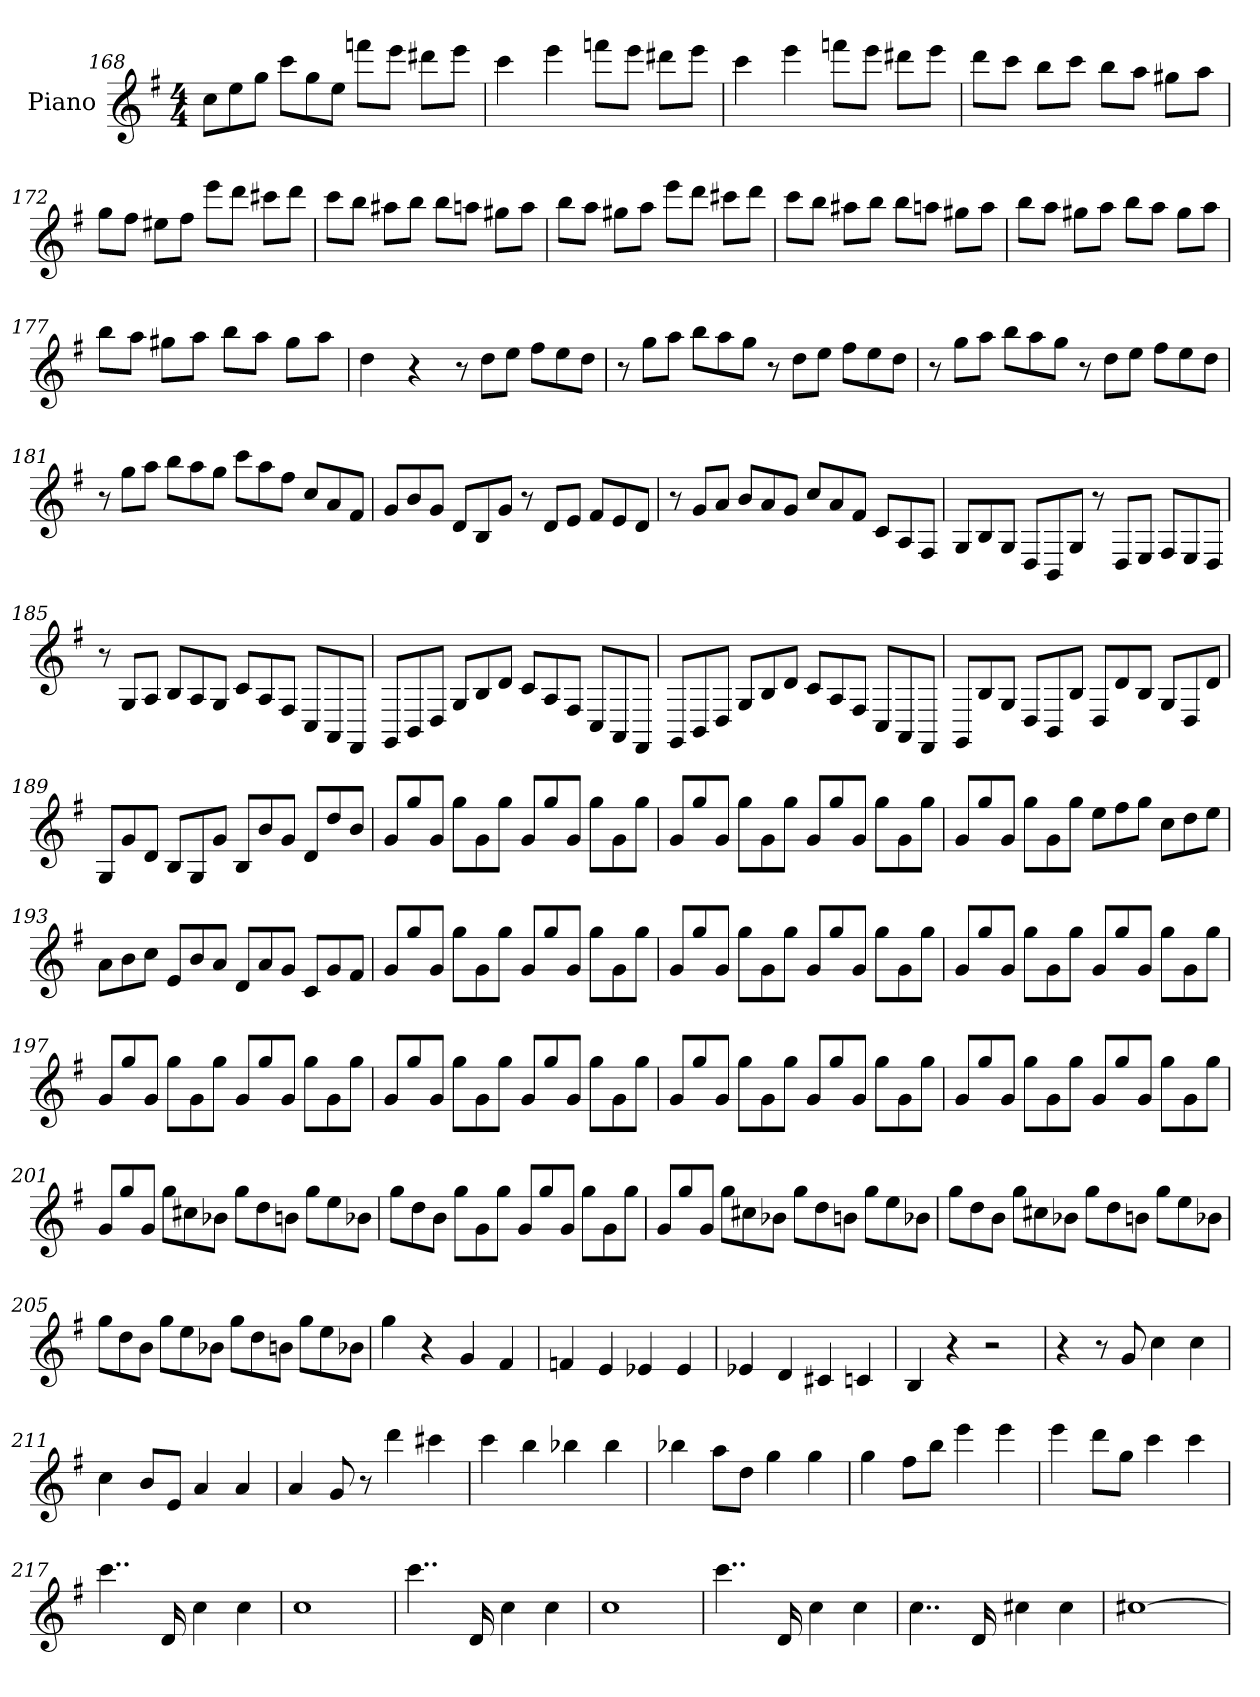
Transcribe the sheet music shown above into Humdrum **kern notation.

**kern
*part1
*staff1
*I"Piano
*I'Pno
*clefG2
*k[f#]
*G:
*M4/4
*Xtuplet
=168
12cc\L
12ee\
12gg\J
12ccc\L
12gg\
12ee\J
8fffn\L
8eee\J
8ddd#X\L
8eee\J
=169
4ccc
4eee
8fffn\L
8eee\J
8ddd#X\L
8eee\J
=170
4ccc
4eee
8fffn\L
8eee\J
8ddd#X\L
8eee\J
=171
8ddd\L
8ccc\J
8bb\L
8ccc\J
8bb\L
8aa\J
8gg#X\L
8aa\J
=172
8gg\L
8ff#\J
8ee#X\L
8ff#\J
8eee\L
8ddd\J
8ccc#X\L
8ddd\J
=173
8ccc\L
8bb\J
8aa#X\L
8bb\J
8bb\L
8aan\J
8gg#X\L
8aa\J
=174
8bb\L
8aa\J
8gg#X\L
8aa\J
8eee\L
8ddd\J
8ccc#X\L
8ddd\J
=175
8ccc\L
8bb\J
8aa#X\L
8bb\J
8bb\L
8aan\J
8gg#X\L
8aa\J
=176
8bb\L
8aa\J
8gg#X\L
8aa\J
8bb\L
8aa\J
8gg#\L
8aa\J
=177
8bb\L
8aa\J
8gg#X\L
8aa\J
8bb\L
8aa\J
8gg#\L
8aa\J
=178
4dd
4r
12r
12dd\L
12ee\J
12ff#\L
12ee\
12dd\J
=179
12r
12gg\L
12aa\J
12bb\L
12aa\
12gg\J
12r
12dd\L
12ee\J
12ff#\L
12ee\
12dd\J
=180
12r
12gg\L
12aa\J
12bb\L
12aa\
12gg\J
12r
12dd\L
12ee\J
12ff#\L
12ee\
12dd\J
=181
12r
12gg\L
12aa\J
12bb\L
12aa\
12gg\J
12ccc\L
12aa\
12ff#\J
12cc/L
12a/
12f#/J
=182
12g/L
12b/
12g/J
12d/L
12B/
12g/J
12r
12d/L
12e/J
12f#/L
12e/
12d/J
=183
12r
12g/L
12a/J
12b/L
12a/
12g/J
12cc/L
12a/
12f#/J
12c/L
12A/
12F#/J
=184
12G/L
12B/
12G/J
12D/L
12BB/
12G/J
12r
12D/L
12E/J
12F#/L
12E/
12D/J
=185
12r
12G/L
12A/J
12B/L
12A/
12G/J
12c/L
12A/
12F#/J
12C/L
12AA/
12FF#/J
=186
12GG/L
12BB/
12D/J
12G/L
12B/
12d/J
12c/L
12A/
12F#/J
12C/L
12AA/
12FF#/J
=187
12GG/L
12BB/
12D/J
12G/L
12B/
12d/J
12c/L
12A/
12F#/J
12C/L
12AA/
12FF#/J
=188
12GG/L
12B/
12G/J
12D/L
12BB/
12B/J
12D/L
12d/
12B/J
12G/L
12D/
12d/J
=189
12G/L
12g/
12d/J
12B/L
12G/
12g/J
12B/L
12b/
12g/J
12d/L
12dd/
12b/J
=190
12g/L
12gg/
12g/J
12gg\L
12g\
12gg\J
12g/L
12gg/
12g/J
12gg\L
12g\
12gg\J
=191
12g/L
12gg/
12g/J
12gg\L
12g\
12gg\J
12g/L
12gg/
12g/J
12gg\L
12g\
12gg\J
=192
12g/L
12gg/
12g/J
12gg\L
12g\
12gg\J
12ee\L
12ff#\
12gg\J
12cc\L
12dd\
12ee\J
=193
12a\L
12b\
12cc\J
12e/L
12b/
12a/J
12d/L
12a/
12g/J
12c/L
12g/
12f#/J
=194
12g/L
12gg/
12g/J
12gg\L
12g\
12gg\J
12g/L
12gg/
12g/J
12gg\L
12g\
12gg\J
=195
12g/L
12gg/
12g/J
12gg\L
12g\
12gg\J
12g/L
12gg/
12g/J
12gg\L
12g\
12gg\J
=196
12g/L
12gg/
12g/J
12gg\L
12g\
12gg\J
12g/L
12gg/
12g/J
12gg\L
12g\
12gg\J
=197
12g/L
12gg/
12g/J
12gg\L
12g\
12gg\J
12g/L
12gg/
12g/J
12gg\L
12g\
12gg\J
=198
12g/L
12gg/
12g/J
12gg\L
12g\
12gg\J
12g/L
12gg/
12g/J
12gg\L
12g\
12gg\J
=199
12g/L
12gg/
12g/J
12gg\L
12g\
12gg\J
12g/L
12gg/
12g/J
12gg\L
12g\
12gg\J
=200
12g/L
12gg/
12g/J
12gg\L
12g\
12gg\J
12g/L
12gg/
12g/J
12gg\L
12g\
12gg\J
=201
12g/L
12gg/
12g/J
12gg\L
12cc#X\
12b-X\J
12gg\L
12dd\
12bn\J
12gg\L
12ee\
12b-X\J
=202
12gg\L
12dd\
12b\J
12gg\L
12g\
12gg\J
12g/L
12gg/
12g/J
12gg\L
12g\
12gg\J
=203
12g/L
12gg/
12g/J
12gg\L
12cc#X\
12b-X\J
12gg\L
12dd\
12bn\J
12gg\L
12ee\
12b-X\J
=204
12gg\L
12dd\
12b\J
12gg\L
12cc#X\
12b-X\J
12gg\L
12dd\
12bn\J
12gg\L
12ee\
12b-X\J
=205
12gg\L
12dd\
12b\J
12gg\L
12ee\
12b-X\J
12gg\L
12dd\
12bn\J
12gg\L
12ee\
12b-X\J
=206
4gg
4r
4g
4f#
=207
4fn
4e
4e-X
4e-
=208
4e-X
4d
4c#X
4cn
=209
4B
4r
2r
=210
4r
8r
8g
4cc
4cc
=211
4cc
8b/L
8e/J
4a
4a
=212
4a
8g
8r
4ddd
4ccc#X
=213
4ccc
4bb
4bb-X
4bb-
=214
4bb-X
8aa\L
8dd\J
4gg
4gg
=215
4gg
8ff#\L
8bb\J
4eee
4eee
=216
4eee
8ddd\L
8gg\J
4ccc
4ccc
=217
4..ccc
16d
4cc
4cc
=218
1cc
=219
4..ccc
16d
4cc
4cc
=220
1cc
=221
4..ccc
16d
4cc
4cc
=222
4..cc
16d
4cc#X
4cc#
=223
[1cc#X
=
*-
